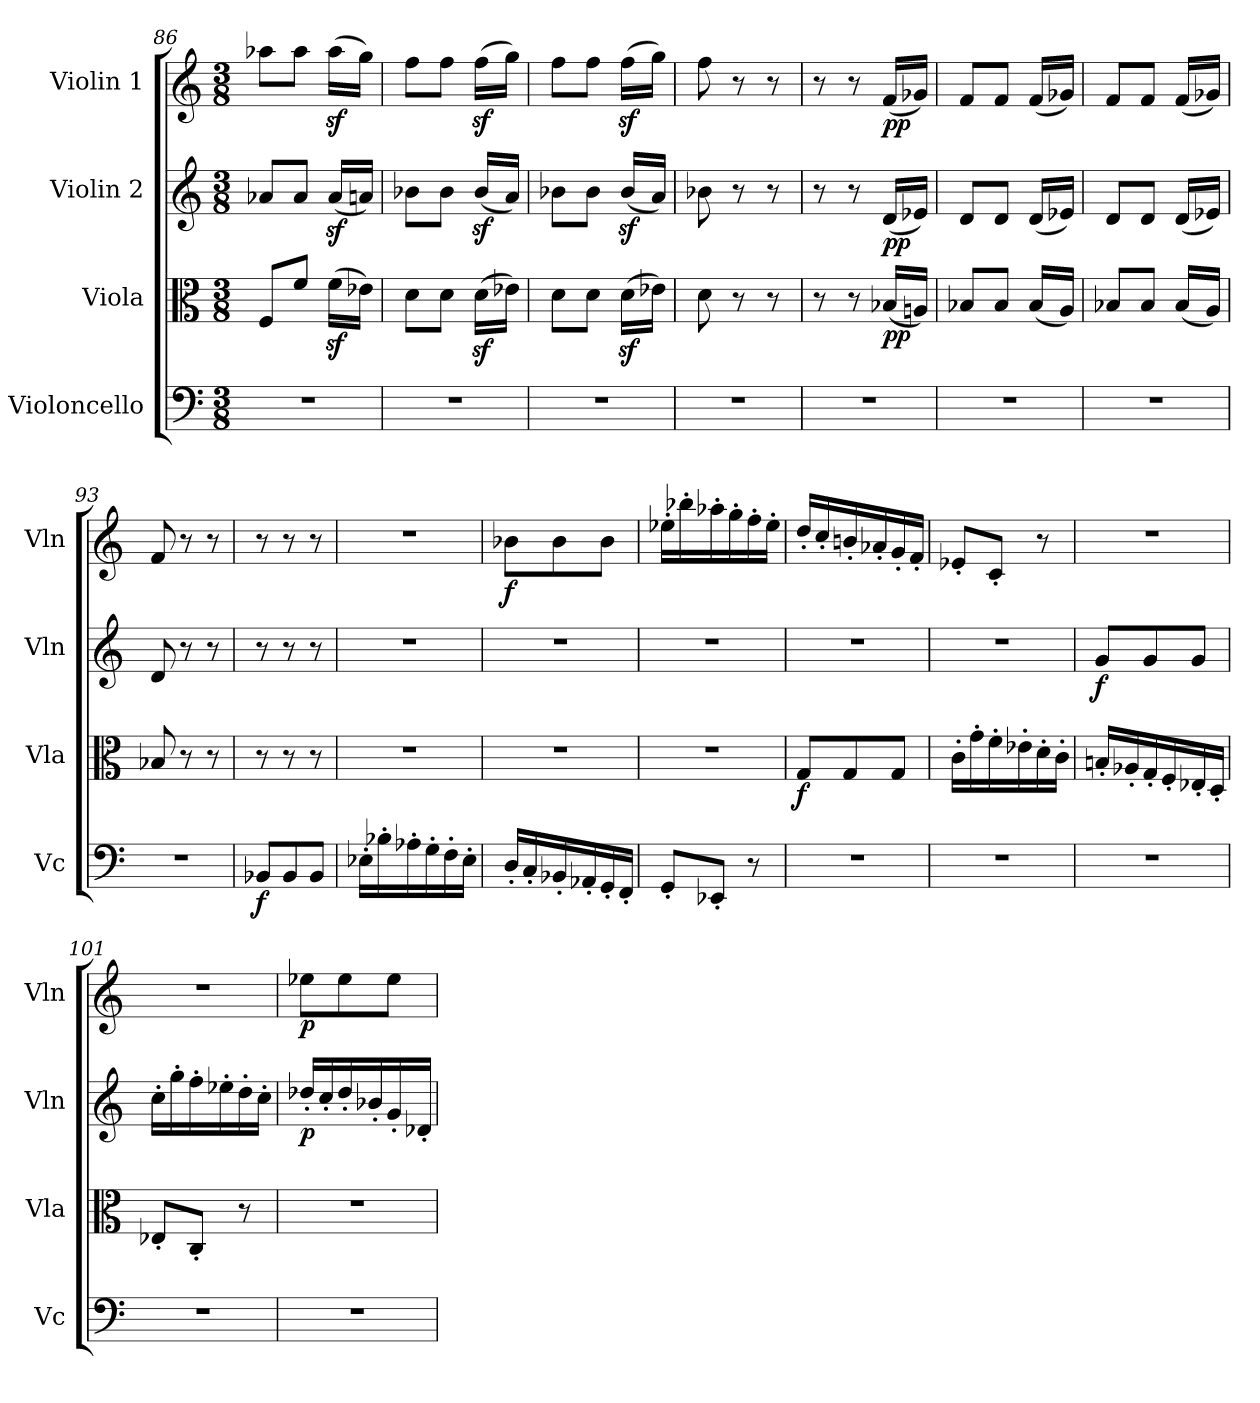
**kern	**dynam	**kern	**dynam	**kern	**dynam	**kern	**dynam
*part4	*part4	*part3	*part3	*part2	*part2	*part1	*part1
*staff4	*staff4	*staff3	*staff3	*staff2	*staff2	*staff1	*staff1
*I"Violoncello	*	*I"Viola	*	*I"Violin 2	*	*I"Violin 1	*
*I'Vc	*	*I'Vla	*	*I'Vln	*	*I'Vln	*
*clefF4	*	*clefC3	*	*clefG2	*	*clefG2	*
*k[]	*	*k[]	*	*k[]	*	*k[]	*
*M3/8	*	*M3/8	*	*M3/8	*	*M3/8	*
=86	=86	=86	=86	=86	=86	=86	=86
4.r	.	8F/L	.	8a-X/L	.	8aa-X\L	.
.	.	8f/J	.	8a-/J	.	8aa-\J	.
.	.	(16fz<\LL	.	(16a-z</LL	.	(16aa-z<\LL	.
.	.	16e-X\JJ)	.	16an/JJ)	.	16gg\JJ)	.
=87	=87	=87	=87	=87	=87	=87	=87
4.r	.	8d\L	.	8b-X\L	.	8ff\L	.
.	.	8d\J	.	8b-\J	.	8ff\J	.
.	.	(16dz<\LL	.	(16b-z</LL	.	(16ffz<\LL	.
.	.	16e-X\JJ)	.	16a/JJ)	.	16gg\JJ)	.
=88	=88	=88	=88	=88	=88	=88	=88
4.r	.	8d\L	.	8b-X\L	.	8ff\L	.
.	.	8d\J	.	8b-\J	.	8ff\J	.
.	.	(16dz<\LL	.	(16b-z</LL	.	(16ffz<\LL	.
.	.	16e-X\JJ)	.	16a/JJ)	.	16gg\JJ)	.
=89	=89	=89	=89	=89	=89	=89	=89
4.r	.	8d\	.	8b-X\	.	8ff\	.
.	.	8r	.	8r	.	8r	.
.	.	8r	.	8r	.	8r	.
=90	=90	=90	=90	=90	=90	=90	=90
4.r	.	8r	.	8r	.	8r	.
.	.	8r	.	8r	.	8r	.
!	!	!	!LO:DY:b	!	!LO:DY:b	!	!LO:DY:b
.	.	(16B-X/LL	pp	(16d/LL	pp	(16f/LL	pp
.	.	16An/JJ)	.	16e-X/JJ)	.	16g-X/JJ)	.
=91	=91	=91	=91	=91	=91	=91	=91
4.r	.	8B-X/L	.	8d/L	.	8f/L	.
.	.	8B-/J	.	8d/J	.	8f/J	.
.	.	(16B-/LL	.	(16d/LL	.	(16f/LL	.
.	.	16A/JJ)	.	16e-X/JJ)	.	16g-X/JJ)	.
=92	=92	=92	=92	=92	=92	=92	=92
4.r	.	8B-X/L	.	8d/L	.	8f/L	.
.	.	8B-/J	.	8d/J	.	8f/J	.
.	.	(16B-/LL	.	(16d/LL	.	(16f/LL	.
.	.	16A/JJ)	.	16e-X/JJ)	.	16g-X/JJ)	.
=93	=93	=93	=93	=93	=93	=93	=93
4.r	.	8B-X/	.	8d/	.	8f/	.
.	.	8r	.	8r	.	8r	.
.	.	8r	.	8r	.	8r	.
!!LO:LB:g=z
=94	=94	=94	=94	=94	=94	=94	=94
!	!LO:DY:b	!	!	!	!	!	!
8BB-X/L	f	8r	.	8r	.	8r	.
8BB-/	.	8r	.	8r	.	8r	.
8BB-/J	.	8r	.	8r	.	8r	.
!!LO:PB:g=z
=95	=95	=95	=95	=95	=95	=95	=95
16E-X'\LL	.	4.r	.	4.r	.	4.r	.
16B-X'\	.	.	.	.	.	.	.
16A-X'\	.	.	.	.	.	.	.
16G'\	.	.	.	.	.	.	.
16F'\	.	.	.	.	.	.	.
16E-'\JJ	.	.	.	.	.	.	.
=96	=96	=96	=96	=96	=96	=96	=96
!	!	!	!	!	!	!	!LO:DY:b
16D'/LL	.	4.r	.	4.r	.	8b-X\L	f
16C'/	.	.	.	.	.	.	.
16BB-X'/	.	.	.	.	.	8b-\	.
16AA-X'/	.	.	.	.	.	.	.
16GG'/	.	.	.	.	.	8b-\J	.
16FF'/JJ	.	.	.	.	.	.	.
=97	=97	=97	=97	=97	=97	=97	=97
8GG'/L	.	4.r	.	4.r	.	16ee-X'\LL	.
.	.	.	.	.	.	16bb-X'\	.
8EE-X'/J	.	.	.	.	.	16aa-X'\	.
.	.	.	.	.	.	16gg'\	.
8r	.	.	.	.	.	16ff'\	.
.	.	.	.	.	.	16ee-'\JJ	.
=98	=98	=98	=98	=98	=98	=98	=98
!	!	!	!LO:DY:b	!	!	!	!
4.r	.	8G/L	f	4.r	.	16dd'/LL	.
.	.	.	.	.	.	16cc'/	.
.	.	8G/	.	.	.	16bn'/	.
.	.	.	.	.	.	16a-X'/	.
.	.	8G/J	.	.	.	16g'/	.
.	.	.	.	.	.	16f'/JJ	.
=99	=99	=99	=99	=99	=99	=99	=99
4.r	.	16c'\LL	.	4.r	.	8e-X'/L	.
.	.	16g'\	.	.	.	.	.
.	.	16f'\	.	.	.	8c'/J	.
.	.	16e-X'\	.	.	.	.	.
.	.	16d'\	.	.	.	8r	.
.	.	16c'\JJ	.	.	.	.	.
=100	=100	=100	=100	=100	=100	=100	=100
!	!	!	!	!	!LO:DY:b	!	!
4.r	.	16Bn'/LL	.	8g/L	f	4.r	.
.	.	16A-X'/	.	.	.	.	.
.	.	16G'/	.	8g/	.	.	.
.	.	16F'/	.	.	.	.	.
.	.	16E-X'/	.	8g/J	.	.	.
.	.	16D'/JJ	.	.	.	.	.
=101	=101	=101	=101	=101	=101	=101	=101
4.r	.	8E-X'/L	.	16cc'\LL	.	4.r	.
.	.	.	.	16gg'\	.	.	.
.	.	8C'/J	.	16ff'\	.	.	.
.	.	.	.	16ee-X'\	.	.	.
.	.	8r	.	16dd'\	.	.	.
.	.	.	.	16cc'\JJ	.	.	.
!!LO:LB:g=z
=102	=102	=102	=102	=102	=102	=102	=102
!	!	!	!	!	!LO:DY:b	!	!LO:DY:b
4.r	.	4.r	.	16dd-X'/LL	p	8ee-X\L	p
.	.	.	.	16cc'/	.	.	.
.	.	.	.	16dd-'/	.	8ee-\	.
.	.	.	.	16b-X'/	.	.	.
.	.	.	.	16g'/	.	8ee-\J	.
.	.	.	.	16d-X'/JJ	.	.	.
=	=	=	=	=	=	=	=
*-	*-	*-	*-	*-	*-	*-	*-
